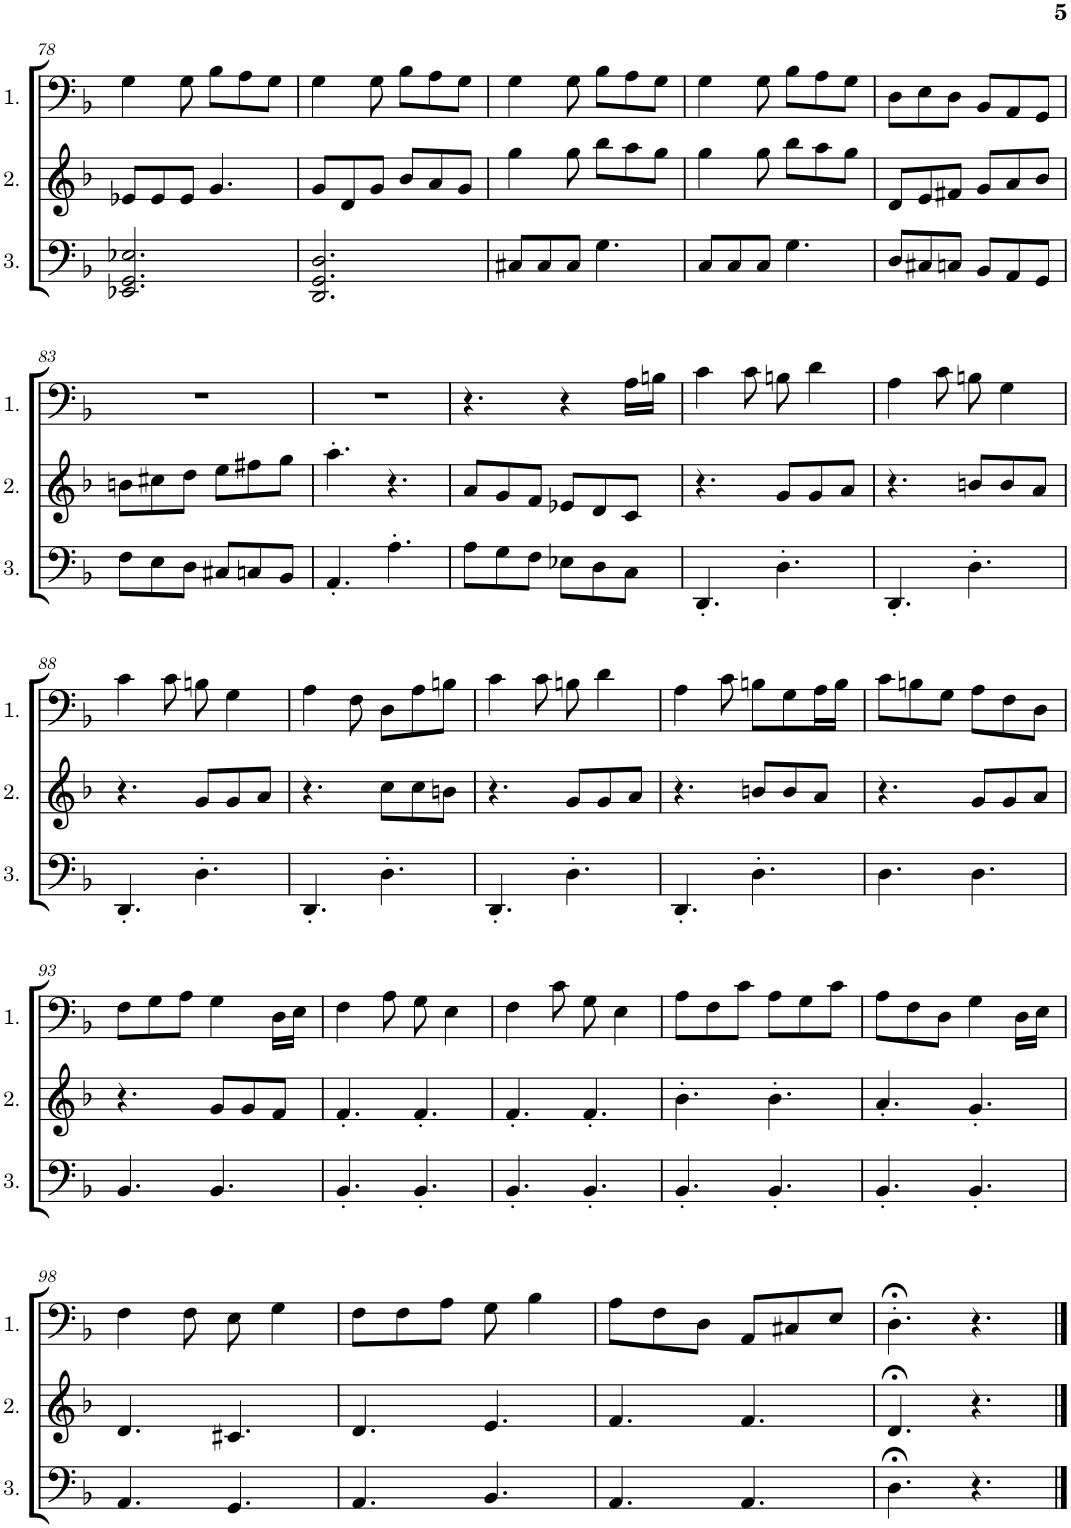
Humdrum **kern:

**kern	**kern	**kern
*part3	*part2	*part1
*staff3	*staff2	*staff1
*I"Cello 3	*I"Cello 2	*I"Cello 1
!!LO:PB:g=z
*clefF4	*clefG2	*clefF4
*k[b-]	*k[b-]	*k[b-]
*M6/8	*M6/8	*M6/8
=78	=78	=78
2.EE-X/ 2.GG/ 2.E-X/	8e-X/L	4G\
.	8e-/	.
.	8e-/J	8G\
.	4.g/	8B-\L
.	.	8A\
.	.	8G\J
=79	=79	=79
2.DD/ 2.GG/ 2.D/	8g/L	4G\
.	8d/	.
.	8g/J	8G\
.	8b-/L	8B-\L
.	8a/	8A\
.	8g/J	8G\J
=80	=80	=80
8C#X/L	4gg\	4G\
8C#/	.	.
8C#/J	8gg\	8G\
4.G\	8bb-\L	8B-\L
.	8aa\	8A\
.	8gg\J	8G\J
=81	=81	=81
8C/L	4gg\	4G\
8C/	.	.
8C/J	8gg\	8G\
4.G\	8bb-\L	8B-\L
.	8aa\	8A\
.	8gg\J	8G\J
=82	=82	=82
8D/L	8d/L	8D\L
8C#X/	8e/	8E\
8Cn/J	8f#X/J	8D\J
8BB-/L	8g/L	8BB-/L
8AA/	8a/	8AA/
8GG/J	8b-/J	8GG/J
!!LO:LB:g=z
=83	=83	=83
8F\L	8bn\L	2.r
8E\	8cc#X\	.
8D\J	8dd\J	.
8C#X/L	8ee\L	.
8Cn/	8ff#X\	.
8BB-/J	8gg\J	.
=84	=84	=84
4.AA'/	4.aa'\	2.r
4.A'\	4.r	.
=85	=85	=85
8A\L	8a/L	4.r
8G\	8g/	.
8F\J	8f/J	.
8E-X\L	8e-X/L	4r
8D\	8d/	.
8C\J	8c/J	16A\LL
.	.	16Bn\JJ
=86	=86	=86
4.DD'/	4.r	4c\
.	.	8c\
4.D'\	8g/L	8Bn\
.	8g/	4d\
.	8a/J	.
=87	=87	=87
4.DD'/	4.r	4A\
.	.	8c\
4.D'\	8bn/L	8Bn\
.	8b/	4G\
.	8a/J	.
!!LO:LB:g=z
=88	=88	=88
4.DD'/	4.r	4c\
.	.	8c\
4.D'\	8g/L	8Bn\
.	8g/	4G\
.	8a/J	.
=89	=89	=89
4.DD'/	4.r	4A\
.	.	8F\
4.D'\	8cc\L	8D\L
.	8cc\	8A\
.	8bn\J	8Bn\J
=90	=90	=90
4.DD'/	4.r	4c\
.	.	8c\
4.D'\	8g/L	8Bn\
.	8g/	4d\
.	8a/J	.
=91	=91	=91
4.DD'/	4.r	4A\
.	.	8c\
4.D'\	8bn/L	8Bn\L
.	8b/	8G\
.	8a/J	16A\L
.	.	16B\JJ
=92	=92	=92
4.D\	4.r	8c\L
.	.	8Bn\
.	.	8G\J
4.D\	8g/L	8A\L
.	8g/	8F\
.	8a/J	8D\J
!!LO:LB:g=z
=93	=93	=93
4.BB-/	4.r	8F\L
.	.	8G\
.	.	8A\J
4.BB-/	8g/L	4G\
.	8g/	.
.	8f/J	16D\LL
.	.	16E\JJ
=94	=94	=94
4.BB-'/	4.f'/	4F\
.	.	8A\
4.BB-'/	4.f'/	8G\
.	.	4E\
=95	=95	=95
4.BB-'/	4.f'/	4F\
.	.	8c\
4.BB-'/	4.f'/	8G\
.	.	4E\
=96	=96	=96
4.BB-'/	4.b-'\	8A\L
.	.	8F\
.	.	8c\J
4.BB-'/	4.b-'\	8A\L
.	.	8G\
.	.	8c\J
=97	=97	=97
4.BB-'/	4.a'/	8A\L
.	.	8F\
.	.	8D\J
4.BB-'/	4.g'/	4G\
.	.	16D\LL
.	.	16E\JJ
!!LO:LB:g=z
=98	=98	=98
4.AA/	4.d/	4F\
.	.	8F\
4.GG/	4.c#X/	8E\
.	.	4G\
=99	=99	=99
4.AA/	4.d/	8F\L
.	.	8F\
.	.	8A\J
4.BB-/	4.e/	8G\
.	.	4B-\
=100	=100	=100
4.AA/	4.f/	8A\L
.	.	8F\
.	.	8D\J
4.AA/	4.f/	8AA/L
.	.	8C#X/
.	.	8E/J
=101	=101	=101
4.D;<\	4.d;</	4.D;<'\
4.r	4.r	4.r
==	==	==
*-	*-	*-
